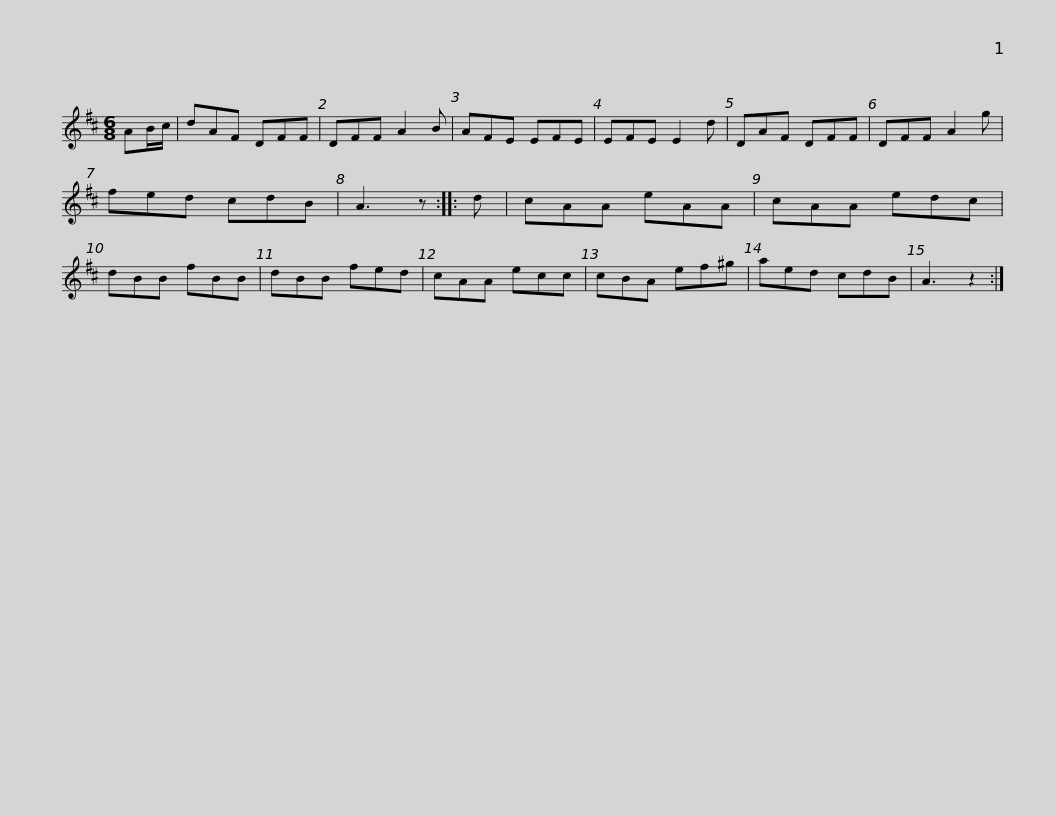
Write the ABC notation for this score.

X:1
L:1/8
M:6/8
I:linebreak $
K:D
V:1 treble
V:1
 AB/c/ | dAF DFF | DFF A2 B | AFE EFE | EFE E2 d | %5
 DAF DFF | DFF A2 g | fed cdB |$ A3 z :: d | %10
 cAA eAA | cAA edc | dBB fBB | dBB fed | cAA ecc | %15
 cBA ef^g |$ aed cdB | A3 z2 :| %18
